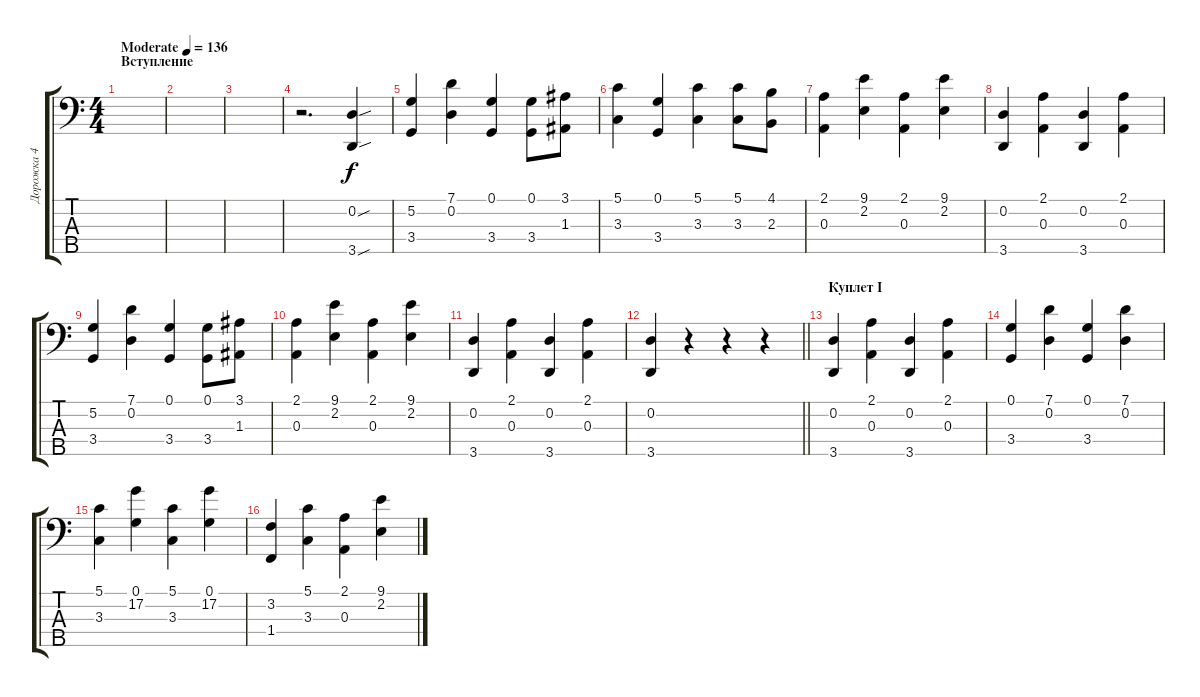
\track ("Дорожка 4" "Дорожка 4") {instrument fretlessbass}
\staff {score tabs}
\tuning (G2 D2 A1 E1 B0) {hide}
\ts (4 4)
\section ("" "Вступление")
\tempo (136 "Moderate")
\clef f4
\ks c
|
|
|
r.2{d} (0.2{sou} 3.5{sou}).4 |
(5.2 3.4).4 (7.1 0.2).4 (0.1 3.4).4 (0.1 3.4).8 (3.1 1.3).8 |
(5.1 3.3).4 (0.1 3.4).4 (5.1 3.3).4 (5.1 3.3).8 (4.1 2.3).8 |
(2.1 0.3).4 (9.1 2.2).4 (2.1 0.3).4 (9.1 2.2).4 |
(0.2 3.5).4 (2.1 0.3).4 (0.2 3.5).4 (2.1 0.3).4 |
(5.2 3.4).4 (7.1 0.2).4 (0.1 3.4).4 (0.1 3.4).8 (3.1 1.3).8 |
(2.1 0.3).4 (9.1 2.2).4 (2.1 0.3).4 (9.1 2.2).4 |
(0.2 3.5).4 (2.1 0.3).4 (0.2 3.5).4 (2.1 0.3).4 |
\barLineRight lightlight
(0.2 3.5).4 r.4 r.4 r.4 |
\section ("" "Куплет I")
(0.2 3.5).4 (2.1 0.3).4 (0.2 3.5).4 (2.1 0.3).4 |
(0.1 3.4).4 (7.1 0.2).4 (0.1 3.4).4 (7.1 0.2).4 |
(5.1 3.3).4 (0.1 17.2).4 (5.1 3.3).4 (0.1 17.2).4 |
(3.2 1.4).4 (5.1 3.3).4 (2.1 0.3).4 (9.1 2.2).4
